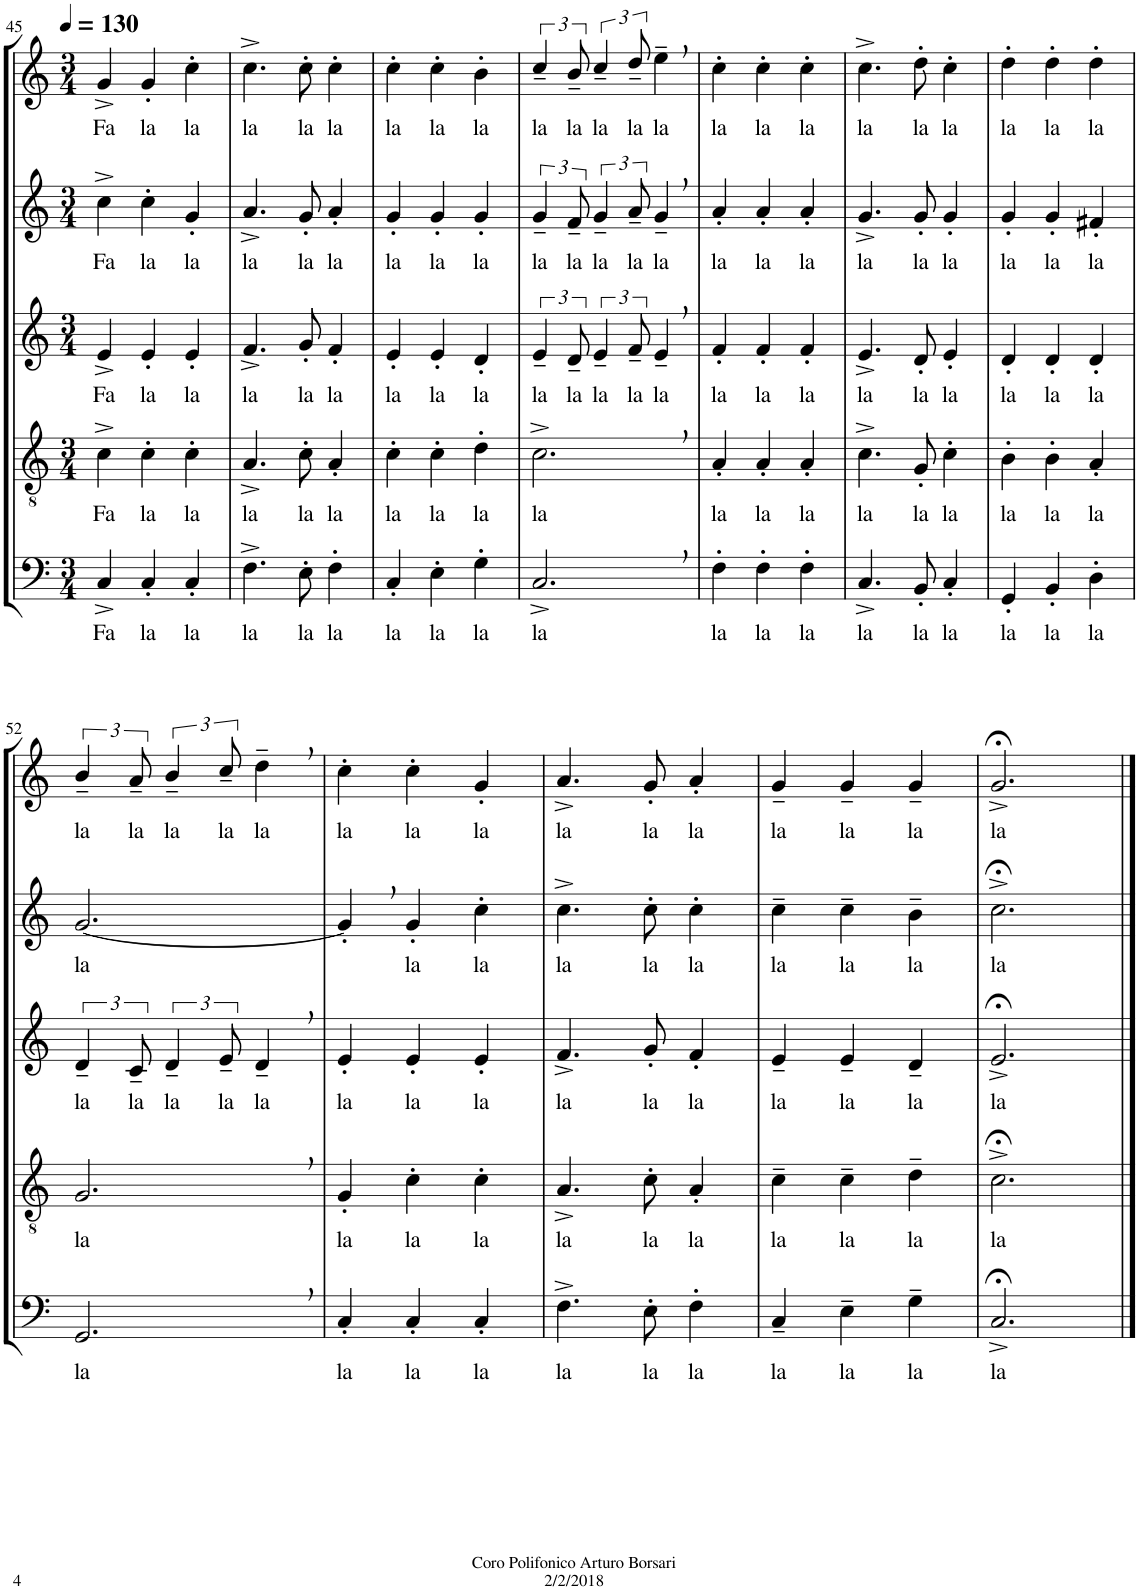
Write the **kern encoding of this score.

**kern	**text	**kern	**text	**kern	**text	**kern	**text	**kern	**text
*part5	*part5	*part4	*part4	*part3	*part3	*part2	*part2	*part1	*part1
*staff5	*staff5	*staff4	*staff4	*staff3	*staff3	*staff2	*staff2	*staff1	*staff1
*I"Bassi	*	*I"Tenori	*	*I"Contralti	*	*I"Soprani II	*	*I"Soprani I	*
!!LO:PB:g=z
*clefF4	*	*clefGv2	*	*clefG2	*	*clefG2	*	*clefG2	*
*	*	*	*	*	*	*Trd1c2	*	*Trd1c2	*
*k[]	*	*k[]	*	*k[]	*	*k[]	*	*k[]	*
*M3/4	*	*M3/4	*	*M3/4	*	*M3/4	*	*M3/4	*
*MM130	*	*MM130	*	*MM130	*	*MM130	*	*MM130	*
=45	=45	=45	=45	=45	=45	=45	=45	=45	=45
!	!LO:LY:b	!	!LO:LY:b	!	!LO:LY:b	!	!LO:LY:b	!	!LO:LY:b
4C^/	Fa	4c^\	Fa	4e^/	Fa	4cc^\	Fa	4g^/	Fa
!	!LO:LY:b	!	!LO:LY:b	!	!LO:LY:b	!	!LO:LY:b	!	!LO:LY:b
4C'/	la	4c'\	la	4e'/	la	4cc'\	la	4g'/	la
!	!LO:LY:b	!	!LO:LY:b	!	!LO:LY:b	!	!LO:LY:b	!	!LO:LY:b
4C'/	la	4c'\	la	4e'/	la	4g'/	la	4cc'\	la
=46	=46	=46	=46	=46	=46	=46	=46	=46	=46
!	!LO:LY:b	!	!LO:LY:b	!	!LO:LY:b	!	!LO:LY:b	!	!LO:LY:b
4.F^\	la	4.A^/	la	4.f^/	la	4.a^/	la	4.cc^\	la
!	!LO:LY:b	!	!LO:LY:b	!	!LO:LY:b	!	!LO:LY:b	!	!LO:LY:b
8E'\	la	8c'\	la	8g'/	la	8g'/	la	8cc'\	la
!	!LO:LY:b	!	!LO:LY:b	!	!LO:LY:b	!	!LO:LY:b	!	!LO:LY:b
4F'\	la	4A'/	la	4f'/	la	4a'/	la	4cc'\	la
=47	=47	=47	=47	=47	=47	=47	=47	=47	=47
!	!LO:LY:b	!	!LO:LY:b	!	!LO:LY:b	!	!LO:LY:b	!	!LO:LY:b
4C'/	la	4c'\	la	4e'/	la	4g'/	la	4cc'\	la
!	!LO:LY:b	!	!LO:LY:b	!	!LO:LY:b	!	!LO:LY:b	!	!LO:LY:b
4E'\	la	4c'\	la	4e'/	la	4g'/	la	4cc'\	la
!	!LO:LY:b	!	!LO:LY:b	!	!LO:LY:b	!	!LO:LY:b	!	!LO:LY:b
4G'\	la	4d'\	la	4d'/	la	4g'/	la	4b'\	la
=48	=48	=48	=48	=48	=48	=48	=48	=48	=48
!	!LO:LY:b	!	!LO:LY:b	!	!LO:LY:b	!	!LO:LY:b	!	!LO:LY:b
2.C^,/	la	2.c^,\	la	6e~/	la	6g~/	la	6cc~/	la
!	!	!	!	!	!LO:LY:b	!	!LO:LY:b	!	!LO:LY:b
.	.	.	.	12d~/	la	12f~/	la	12b~/	la
!	!	!	!	!	!LO:LY:b	!	!LO:LY:b	!	!LO:LY:b
.	.	.	.	6e~/	la	6g~/	la	6cc~/	la
!	!	!	!	!	!LO:LY:b	!	!LO:LY:b	!	!LO:LY:b
.	.	.	.	12f~/	la	12a~/	la	12dd~/	la
!	!	!	!	!	!LO:LY:b	!	!LO:LY:b	!	!LO:LY:b
.	.	.	.	4e~,/	la	4g~,/	la	4ee~,\	la
=49	=49	=49	=49	=49	=49	=49	=49	=49	=49
!	!LO:LY:b	!	!LO:LY:b	!	!LO:LY:b	!	!LO:LY:b	!	!LO:LY:b
4F'\	la	4A'/	la	4f'/	la	4a'/	la	4cc'\	la
!	!LO:LY:b	!	!LO:LY:b	!	!LO:LY:b	!	!LO:LY:b	!	!LO:LY:b
4F'\	la	4A'/	la	4f'/	la	4a'/	la	4cc'\	la
!	!LO:LY:b	!	!LO:LY:b	!	!LO:LY:b	!	!LO:LY:b	!	!LO:LY:b
4F'\	la	4A'/	la	4f'/	la	4a'/	la	4cc'\	la
=50	=50	=50	=50	=50	=50	=50	=50	=50	=50
!	!LO:LY:b	!	!LO:LY:b	!	!LO:LY:b	!	!LO:LY:b	!	!LO:LY:b
4.C^/	la	4.c^\	la	4.e^/	la	4.g^/	la	4.cc^\	la
!	!LO:LY:b	!	!LO:LY:b	!	!LO:LY:b	!	!LO:LY:b	!	!LO:LY:b
8BB'/	la	8G'/	la	8d'/	la	8g'/	la	8dd'\	la
!	!LO:LY:b	!	!LO:LY:b	!	!LO:LY:b	!	!LO:LY:b	!	!LO:LY:b
4C'/	la	4c'\	la	4e'/	la	4g'/	la	4cc'\	la
=51	=51	=51	=51	=51	=51	=51	=51	=51	=51
!	!LO:LY:b	!	!LO:LY:b	!	!LO:LY:b	!	!LO:LY:b	!	!LO:LY:b
4GG'/	la	4B'\	la	4d'/	la	4g'/	la	4dd'\	la
!	!LO:LY:b	!	!LO:LY:b	!	!LO:LY:b	!	!LO:LY:b	!	!LO:LY:b
4BB'/	la	4B'\	la	4d'/	la	4g'/	la	4dd'\	la
!	!LO:LY:b	!	!LO:LY:b	!	!LO:LY:b	!	!LO:LY:b	!	!LO:LY:b
4D'\	la	4A'/	la	4d'/	la	4f#X'/	la	4dd'\	la
!!LO:LB:g=z
=52	=52	=52	=52	=52	=52	=52	=52	=52	=52
!	!LO:LY:b	!	!LO:LY:b	!	!LO:LY:b	!	!LO:LY:b	!	!LO:LY:b
2.GG,/	la	2.G,/	la	6d~/	la	[2.g/	la	6b~/	la
!	!	!	!	!	!LO:LY:b	!	!	!	!LO:LY:b
.	.	.	.	12c~/	la	.	.	12a~/	la
!	!	!	!	!	!LO:LY:b	!	!	!	!LO:LY:b
.	.	.	.	6d~/	la	.	.	6b~/	la
!	!	!	!	!	!LO:LY:b	!	!	!	!LO:LY:b
.	.	.	.	12e~/	la	.	.	12cc~/	la
!	!	!	!	!	!LO:LY:b	!	!	!	!LO:LY:b
.	.	.	.	4d~,/	la	.	.	4dd~,\	la
=53	=53	=53	=53	=53	=53	=53	=53	=53	=53
!	!LO:LY:b	!	!LO:LY:b	!	!LO:LY:b	!	!	!	!LO:LY:b
4C'/	la	4G'/	la	4e'/	la	4g',/]	.	4cc'\	la
!	!LO:LY:b	!	!LO:LY:b	!	!LO:LY:b	!	!LO:LY:b	!	!LO:LY:b
4C'/	la	4c'\	la	4e'/	la	4g'/	la	4cc'\	la
!	!LO:LY:b	!	!LO:LY:b	!	!LO:LY:b	!	!LO:LY:b	!	!LO:LY:b
4C'/	la	4c'\	la	4e'/	la	4cc'\	la	4g'/	la
=54	=54	=54	=54	=54	=54	=54	=54	=54	=54
!	!LO:LY:b	!	!LO:LY:b	!	!LO:LY:b	!	!LO:LY:b	!	!LO:LY:b
4.F^\	la	4.A^/	la	4.f^/	la	4.cc^\	la	4.a^/	la
!	!LO:LY:b	!	!LO:LY:b	!	!LO:LY:b	!	!LO:LY:b	!	!LO:LY:b
8E'\	la	8c'\	la	8g'/	la	8cc'\	la	8g'/	la
!	!LO:LY:b	!	!LO:LY:b	!	!LO:LY:b	!	!LO:LY:b	!	!LO:LY:b
4F'\	la	4A'/	la	4f'/	la	4cc'\	la	4a'/	la
=55	=55	=55	=55	=55	=55	=55	=55	=55	=55
!	!LO:LY:b	!	!LO:LY:b	!	!LO:LY:b	!	!LO:LY:b	!	!LO:LY:b
4C~/	la	4c~\	la	4e~/	la	4cc~\	la	4g~/	la
!	!LO:LY:b	!	!LO:LY:b	!	!LO:LY:b	!	!LO:LY:b	!	!LO:LY:b
4E~\	la	4c~\	la	4e~/	la	4cc~\	la	4g~/	la
!	!LO:LY:b	!	!LO:LY:b	!	!LO:LY:b	!	!LO:LY:b	!	!LO:LY:b
4G~\	la	4d~\	la	4d~/	la	4b~\	la	4g~/	la
=56	=56	=56	=56	=56	=56	=56	=56	=56	=56
!	!LO:LY:b	!	!LO:LY:b	!	!LO:LY:b	!	!LO:LY:b	!	!LO:LY:b
2.C;<^/	la	2.c;<^\	la	2.e;<^/	la	2.cc;<^\	la	2.g;<^/	la
==	==	==	==	==	==	==	==	==	==
*-	*-	*-	*-	*-	*-	*-	*-	*-	*-
